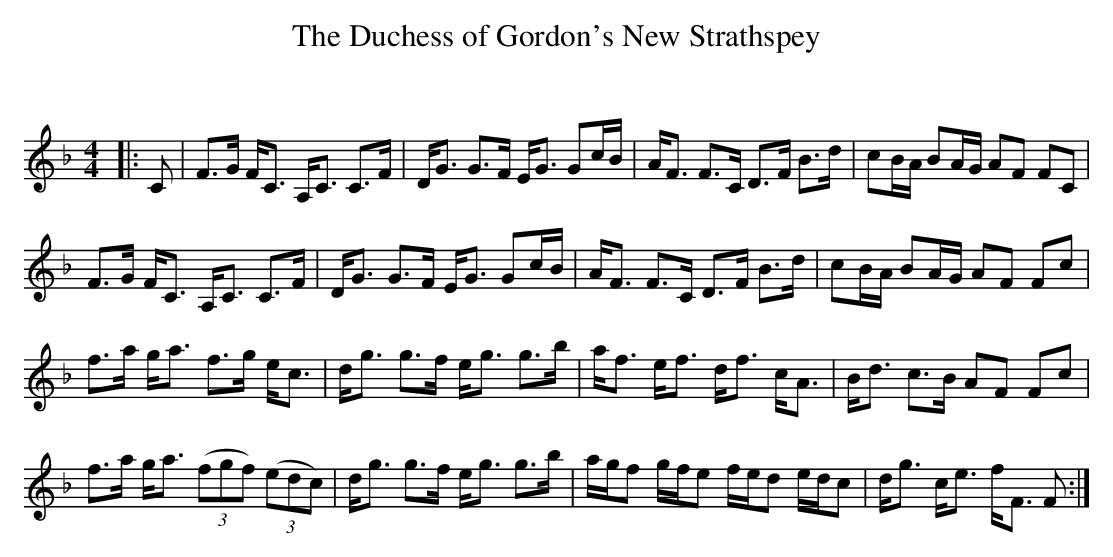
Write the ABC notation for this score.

X:1
T: The Duchess of Gordon's New Strathspey
C:
Q: 128
K:F
M:4/4
L:1/16
|:C2|F3G FC3 A,C3 C3F|DG3 G3F EG3 G2cB|AF3 F3C D3F B3d|c2BA B2AG A2F2 F2C2|
F3G FC3 A,C3 C3F|DG3 G3F EG3 G2cB|AF3 F3C D3F B3d|c2BA B2AG A2F2 F2c2|
f3a ga3 f3g ec3|dg3 g3f eg3 g3b|af3 ef3 df3 cA3|Bd3 c3B A2F2 F2c2|
f3a ga3 ((3f2g2f2) ((3e2d2c2)|dg3 g3f eg3 g3b|agf2 gfe2 fed2 edc2|dg3 ce3 fF3 F2:|
